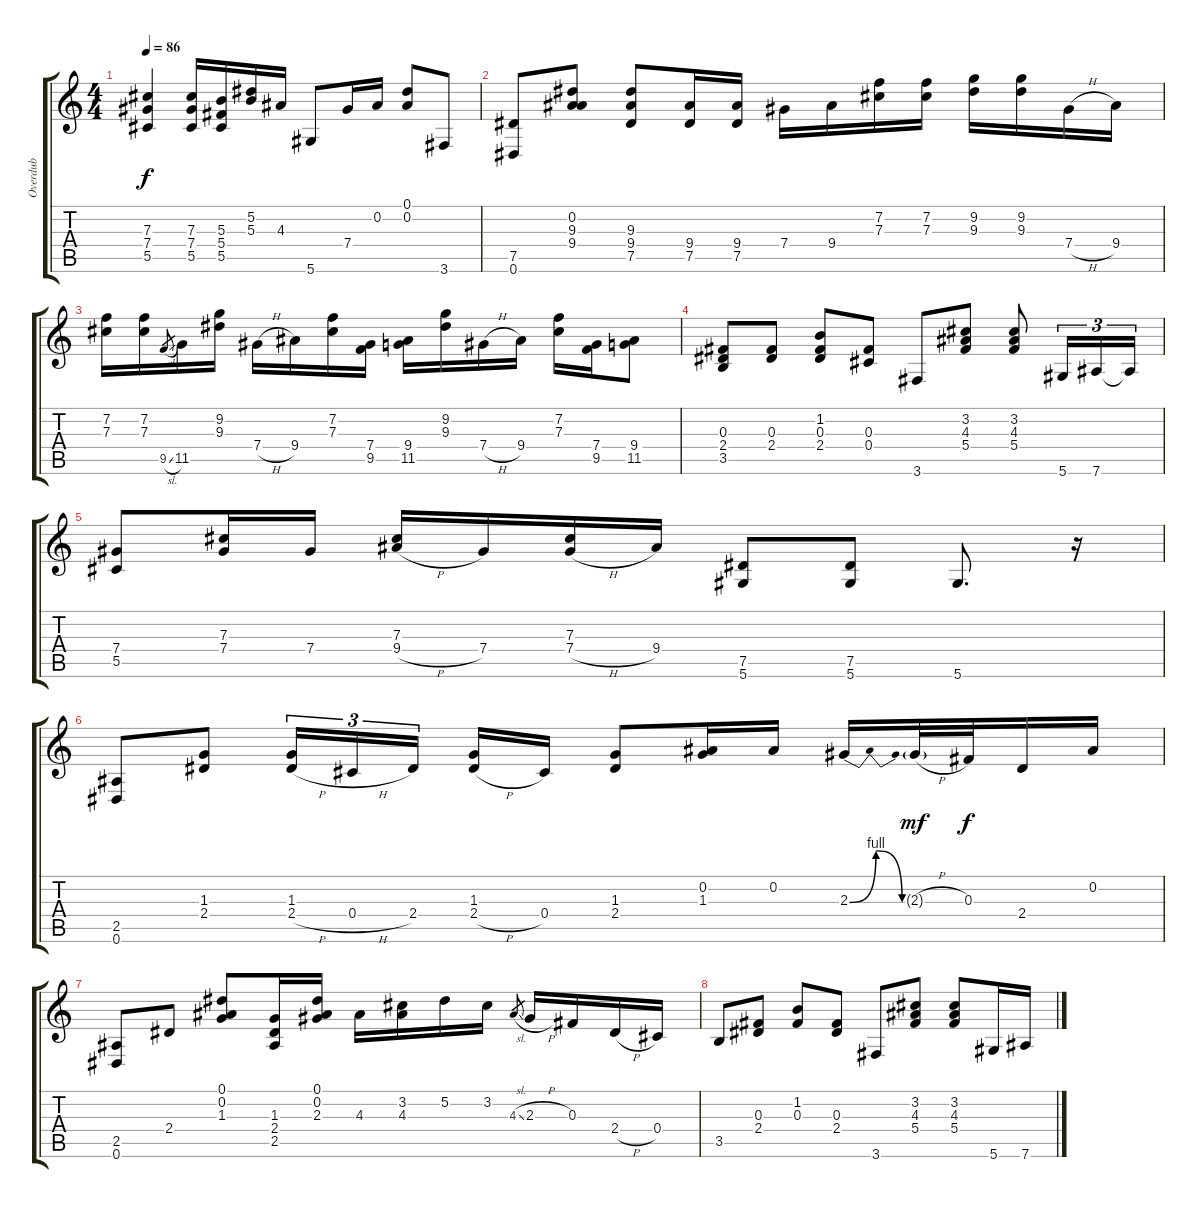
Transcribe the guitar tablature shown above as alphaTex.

\track ("Overdub" "Overdub") {instrument fretlessbass}
\staff {score tabs}
\tuning (Eb4 Bb3 Gb3 Db3 Ab2 Eb2) {hide}
\ts (4 4)
\tempo 86
\clef g2
\ks c
(7.3 7.4 5.5).4{dy f} (7.3 7.4 5.5).16 (5.3 5.4 5.5).16 (5.2 5.3).16 4.3.16 5.6.8 7.4.16 0.2.16 (0.1 0.2).8 3.6.8 |
(7.5 0.6).8 (0.2 9.3 9.4).8 (9.3 9.4 7.5).8 (9.4 7.5).16 (9.4 7.5).16 7.4.16 9.4.16 (7.2 7.3).16 (7.2 7.3).16 (9.2 9.3).16 (9.2 9.3).16 7.4{h}.16 9.4.16 |
(7.2 7.3).16 (7.2 7.3).16 9.5{sl}.8{gr} 11.5.16 (9.2 9.3).16 7.4{h}.16 9.4.16 (7.2 7.3).16 (7.4 9.5).16 (9.4 11.5).16 (9.2 9.3).16 7.4{h}.16 9.4.16 (7.2 7.3).16 (7.4 9.5).16 (9.4 11.5).8 |
(0.3 2.4 3.5).8 (0.3 2.4).8 (1.2 0.3 2.4).8 (0.3 0.4).8 3.6.8 (3.2 4.3 5.4).8 (3.2 4.3 5.4).8 5.6.16{tu (3 2)} 7.6.16{tu (3 2)} 7.6{t}.16{tu (3 2)} |
(7.4 5.5).8 (7.3 7.4).16 7.4.16 (7.3 9.4{h}).16 7.4.16 (7.3 7.4{h}).16 9.4.16 (7.5 5.6).8 (7.5 5.6).8 5.6.8{d} r.16 |
(2.5 0.6).8 (1.3 2.4).8 (1.3 2.4{h}).16{tu (3 2)} 0.4{h}.16{tu (3 2)} 2.4.16{tu (3 2)} (1.3 2.4{h}).16 0.4.16 (1.3 2.4).8 (0.2 1.3).16 0.2.16 2.3{be (bendrelease 0 0 15 4 30 4 60 0)}.16 2.3{h g}.32{dy mf} 0.3.32{dy f} 2.4.16 0.2.16 |
(2.5 0.6).8 2.4.8 (0.1 0.2 1.3).8 (1.3 2.4 2.5).16 (0.1 0.2 2.3).16 4.3.16 (3.2 4.3).16 5.2.16 3.2.16 4.3{sl}.8{gr} 2.3{h}.16 0.3.16 2.4{h}.16 0.4.16 |
3.5.8 (0.3 2.4).8 (1.2 0.3).8 (0.3 2.4).8 3.6.8 (3.2 4.3 5.4).8 (3.2 4.3 5.4).8 5.6.16 7.6.16
